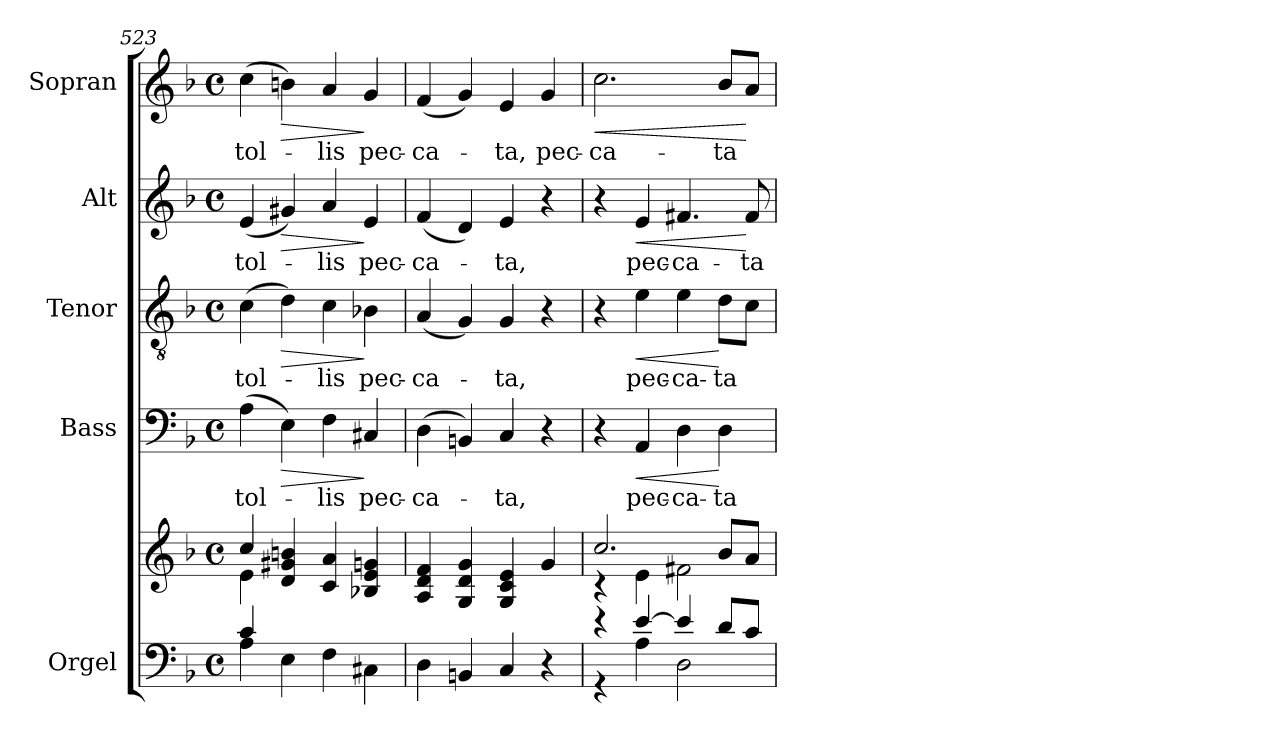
**kern	**kern	**kern	**text	**dynam	**kern	**text	**dynam	**kern	**text	**dynam	**kern	**text	**dynam
*part5	*part5	*part4	*part4	*part4	*part3	*part3	*part3	*part2	*part2	*part2	*part1	*part1	*part1
*staff6	*staff5	*staff4	*staff4	*staff4	*staff3	*staff3	*staff3	*staff2	*staff2	*staff2	*staff1	*staff1	*staff1
*I"Orgel	*	*I"Bass	*	*	*I"Tenor	*	*	*I"Alt	*	*	*I"Sopran	*	*
*I'Org.	*	*I'B.	*	*	*I'T.	*	*	*I'A.	*	*	*I'S.	*	*
!!LO:LB:g=z
*clefF4	*clefG2	*clefF4	*	*	*clefGv2	*	*	*clefG2	*	*	*clefG2	*	*
*k[b-]	*k[b-]	*k[b-]	*	*	*k[b-]	*	*	*k[b-]	*	*	*k[b-]	*	*
*F:	*F:	*F:	*	*	*F:	*	*	*F:	*	*	*F:	*	*
*M4/4	*M4/4	*M4/4	*	*	*M4/4	*	*	*M4/4	*	*	*M4/4	*	*
*met(c)	*met(c)	*met(c)	*	*	*met(c)	*	*	*met(c)	*	*	*met(c)	*	*
=523	=523	=523	=523	=523	=523	=523	=523	=523	=523	=523	=523	=523	=523
*^	*^	*	*	*	*	*	*	*	*	*	*	*	*
!	!	!	!	!	!LO:LY:b	!	!	!LO:LY:b	!	!	!LO:LY:b	!	!	!LO:LY:b	!
4c/	4A\	4cc/	4e\	(>4A\	tol-	.	(>4c\	tol-	.	(<4e/	tol-	.	(>4cc\	tol-	.
!	!	!	!	!	!	!LO:HP:b	!	!	!LO:HP:b	!	!	!LO:HP:b	!	!	!LO:HP:b
2.ryy	4E\	4d/ 4g#X/ 4bn/	2.ryy	4E\)	.	>	4d\)	.	>	4g#X/)	.	>	4bn\)	.	>
!	!	!	!	!	!LO:LY:b	!	!	!LO:LY:b	!	!	!LO:LY:b	!	!	!LO:LY:b	!
.	4F\	4c/ 4a/	.	4F\	-lis	.	4c\	-lis	.	4a/	-lis	.	4a/	-lis	.
!	!	!	!	!	!LO:LY:b	!	!	!LO:LY:b	!	!	!LO:LY:b	!	!	!LO:LY:b	!
.	4C#X\	4B-X/ 4e/ 4gn/	.	4C#X/	pec-	]	4B-X\	pec-	]	4e/	pec-	]	4g/	pec-	]
*	*	*v	*v	*	*	*	*	*	*	*	*	*	*	*	*
=524	=524	=524	=524	=524	=524	=524	=524	=524	=524	=524	=524	=524	=524	=524
!	!	!	!	!LO:LY:b	!	!	!LO:LY:b	!	!	!LO:LY:b	!	!	!LO:LY:b	!
*v	*v	*	*	*	*	*	*	*	*	*	*	*	*	*
4D\	4A/ 4d/ 4f/	(>4D\	-ca-	.	(<4A/	-ca-	.	(<4f/	-ca-	.	(<4f/	-ca-	.
4BBn/	4G/ 4d/ 4g/	4BBn/)	.	.	4G/)	.	.	4d/)	.	.	4g/)	.	.
!	!	!	!LO:LY:b	!	!	!LO:LY:b	!	!	!LO:LY:b	!	!	!LO:LY:b	!
4C/	4G/ 4c/ 4e/	4C/	-ta,	.	4G/	-ta,	.	4e/	-ta,	.	4e/	-ta,	.
!	!	!	!	!	!	!	!	!	!	!	!	!LO:LY:b	!
4r	4g/	4r	.	.	4r	.	.	4r	.	.	4g/	pec-	.
=525	=525	=525	=525	=525	=525	=525	=525	=525	=525	=525	=525	=525	=525
*^	*^	*	*	*	*	*	*	*	*	*	*	*	*
!	!	!	!	!	!	!	!	!	!	!	!	!	!	!LO:LY:b	!LO:HP:b
4r	4r	2.cc/	4rc	4r	.	.	4r	.	.	4r	.	.	2.cc\	-ca-	<
!	!	!	!	!	!LO:LY:b	!LO:HP:b	!	!LO:LY:b	!LO:HP:b	!	!LO:LY:b	!LO:HP:b	!	!	!
[>4e/	4A\	.	4e\	4AA/	pec-	<	4e\	pec-	<	4e/	pec-	<	.	.	.
!	!	!	!	!	!LO:LY:b	!	!	!LO:LY:b	!	!	!LO:LY:b	!	!	!	!
4e/]	2D\	.	2f#X\	4D\	-ca-	.	4e\	-ca-	.	4.f#X/	-ca-	.	.	.	.
!	!	!	!	!	!LO:LY:b	!	!	!LO:LY:b	!	!	!	!	!	!LO:LY:b	!
8d/L	.	8b-/L	.	4D\	-ta	[	8d\L	-ta	[	.	.	.	8b-/L	-ta	.
!	!	!	!	!	!	!	!	!	!	!	!LO:LY:b	!	!	!	!
8c/J	.	8a/J	.	.	.	.	8c\J	.	.	8f#/	-ta	[	8a/J	.	[
*v	*v	*	*	*	*	*	*	*	*	*	*	*	*	*	*
*	*v	*v	*	*	*	*	*	*	*	*	*	*	*	*
=	=	=	=	=	=	=	=	=	=	=	=	=	=
*-	*-	*-	*-	*-	*-	*-	*-	*-	*-	*-	*-	*-	*-
